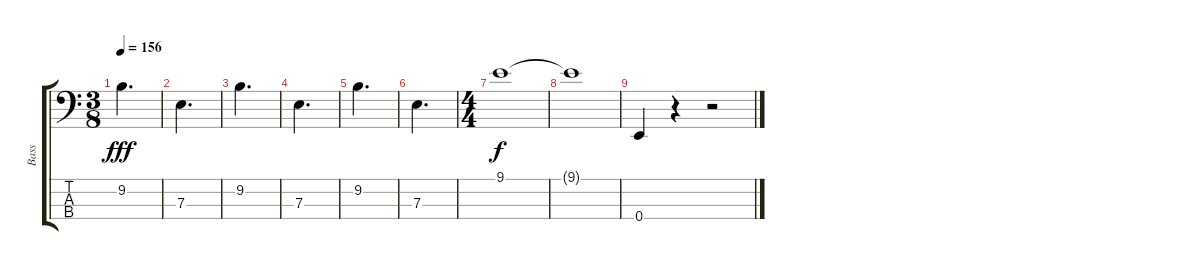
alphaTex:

\track ("Bass" "Bass") {instrument electricbasspick}
\staff {score tabs}
\tuning (G2 D2 A1 E1) {hide}
\ts (3 8)
\tempo 156
\clef f4
\ks c
9.2.4{d dy fff} |
7.3.4{d} |
9.2.4{d} |
7.3.4{d} |
9.2.4{d} |
7.3.4{d} |
\ts (4 4)
9.1.1{dy f} |
9.1{t}.1 |
0.4.4 r.4 r.2
